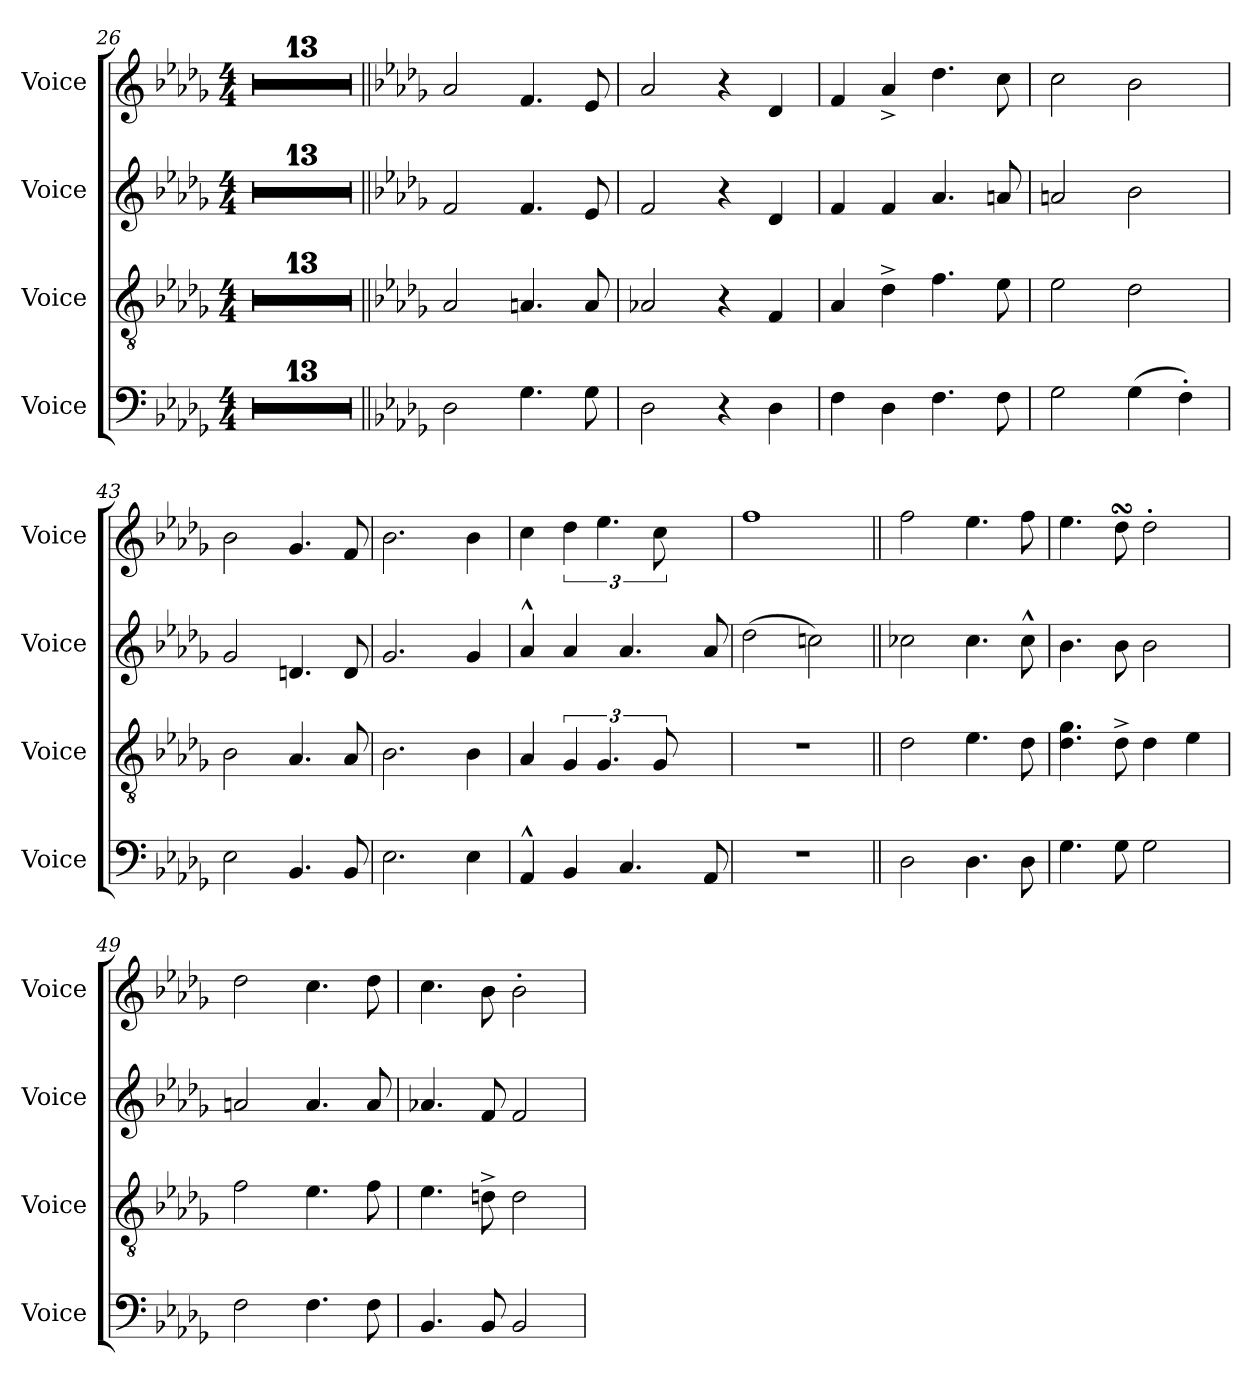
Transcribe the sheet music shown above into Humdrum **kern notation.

**kern	**kern	**kern	**kern
*part4	*part3	*part2	*part1
*staff4	*staff3	*staff2	*staff1
*I"Voice	*I"Voice	*I"Voice	*I"Voice
*I'Voice	*I'Voice	*I'Voice	*I'Voice
*clefF4	*clefGv2	*clefG2	*clefG2
*k[b-e-a-d-g-]	*k[b-e-a-d-g-]	*k[b-e-a-d-g-]	*k[b-e-a-d-g-]
*M4/4	*M4/4	*M4/4	*M4/4
=26	=26	=26	=26
1ryy	1ryy	1ryy	1ryy
=27	=27	=27	=27
1ryy	1ryy	1ryy	1ryy
=28	=28	=28	=28
1ryy	1ryy	1ryy	1ryy
=29	=29	=29	=29
1r	1r	1r	1r
=30	=30	=30	=30
1ryy	1ryy	1ryy	1ryy
=31	=31	=31	=31
1ryy	1ryy	1ryy	1ryy
=32	=32	=32	=32
1ryy	1ryy	1ryy	1ryy
=33	=33	=33	=33
1ryy	1ryy	1ryy	1ryy
=34	=34	=34	=34
1ryy	1ryy	1ryy	1ryy
=35	=35	=35	=35
1ryy	1ryy	1ryy	1ryy
=36	=36	=36	=36
1ryy	1ryy	1ryy	1ryy
=37	=37	=37	=37
1ryy	1ryy	1ryy	1ryy
=38	=38	=38	=38
1r	1r	1r	1r
!!LO:PB:g=z
=39||	=39||	=39||	=39||
*k[b-e-a-d-g-]	*k[b-e-a-d-g-]	*k[b-e-a-d-g-]	*k[b-e-a-d-g-]
2D-\	2A-/	2f/	2a-/
4.G-\	4.An/	4.f/	4.f/
8G-\	8A/	8e-/	8e-/
=40	=40	=40	=40
2D-\	2A-X/	2f/	2a-/
4r	4r	4r	4r
4D-\	4F/	4d-/	4d-/
=41	=41	=41	=41
4F\	4A-/	4f/	4f/
4D-\	4d-^<\	4f/	4a-^</
4.F\	4.f\	4.a-/	4.dd-\
8F\	8e-\	8an/	8cc\
=42	=42	=42	=42
2G-\	2e-\	2an/	2cc\
(>4G-\	2d-\	2b-\	2b-\
4F'>\)	.	.	.
=43	=43	=43	=43
2E-\	2B-\	2g-/	2b-\
4.BB-/	4.A-/	4.dn/	4.g-/
8BB-/	8A-/	8d/	8f/
=44	=44	=44	=44
2.E-\	2.B-\	2.g-/	2.b-\
4E-\	4B-\	4g-/	4b-\
!!LO:LB:g=z
=45	=45	=45	=45
4AA-^^>/	4A-/	4a-^^>/	4cc\
4BB-/	6G-/	4a-/	6dd-\
.	6.G-/	.	6.ee-\
4.C/	.	4.a-/	.
.	12G-/	.	12cc\
.	4ryy	.	4ryy
8AA-/	.	8a-/	.
=46	=46	=46	=46
1r	1r	(>2dd-\	1ff
.	.	2ccn\)	.
=47||	=47||	=47||	=47||
2D-\	2d-\	2cc-X\	2ff\
4.D-\	4.e-\	4.cc-\	4.ee-\
8D-\	8d-\	8cc-^^>\	8ff\
=48	=48	=48	=48
4.G-\	4.d-\ 4.g-\	4.b-\	4.ee-\
8G-\	8d-^<\	8b-\	8dd-sSSs\
2G-\	4d-\	2b-\	2dd-'<\
.	4e-\	.	.
=49	=49	=49	=49
2F\	2f\	2an/	2dd-\
4.F\	4.e-\	4.a/	4.cc\
8F\	8f\	8a/	8dd-\
=50	=50	=50	=50
4.BB-/	4.e-\	4.a-X/	4.cc\
8BB-/	8dn^<\	8f/	8b-\
2BB-/	2d\	2f/	2b-'<\
=	=	=	=
*-	*-	*-	*-
